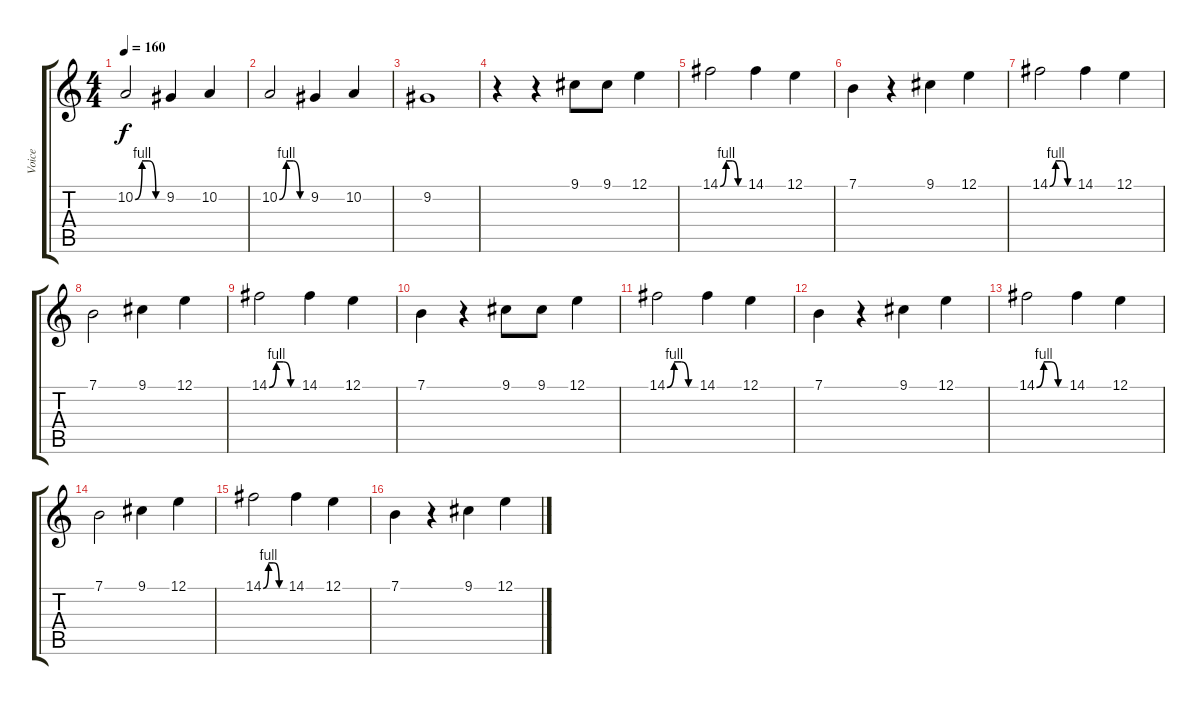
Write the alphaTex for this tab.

\track ("Voice" "Voice") {instrument sopranosax}
\staff {score tabs}
\tuning (E4 B3 G3 D3 A2 E2) {hide}
\ts (4 4)
\tempo 160
\clef g2
\ks c
10.2{be (custom 0 0 15 4 30 4 45 0 60 0)}.2{dy f} 9.2.4 10.2.4 |
10.2{be (custom 0 0 15 4 30 4 45 0 60 0)}.2 9.2.4 10.2.4 |
9.2.1 |
r.4 r.4 9.1.8 9.1.8 12.1.4 |
14.1{be (custom 0 0 15 4 30 4 45 0 60 0)}.2 14.1.4 12.1.4 |
7.1.4 r.4 9.1.4 12.1.4 |
14.1{be (custom 0 0 15 4 30 4 45 0 60 0)}.2 14.1.4 12.1.4 |
7.1.2 9.1.4 12.1.4 |
14.1{be (custom 0 0 15 4 30 4 45 0 60 0)}.2 14.1.4 12.1.4 |
7.1.4 r.4 9.1.8 9.1.8 12.1.4 |
14.1{be (custom 0 0 15 4 30 4 45 0 60 0)}.2 14.1.4 12.1.4 |
7.1.4 r.4 9.1.4 12.1.4 |
14.1{be (custom 0 0 15 4 30 4 45 0 60 0)}.2 14.1.4 12.1.4 |
7.1.2 9.1.4 12.1.4 |
14.1{be (custom 0 0 15 4 30 4 45 0 60 0)}.2 14.1.4 12.1.4 |
7.1.4 r.4 9.1.4 12.1.4
